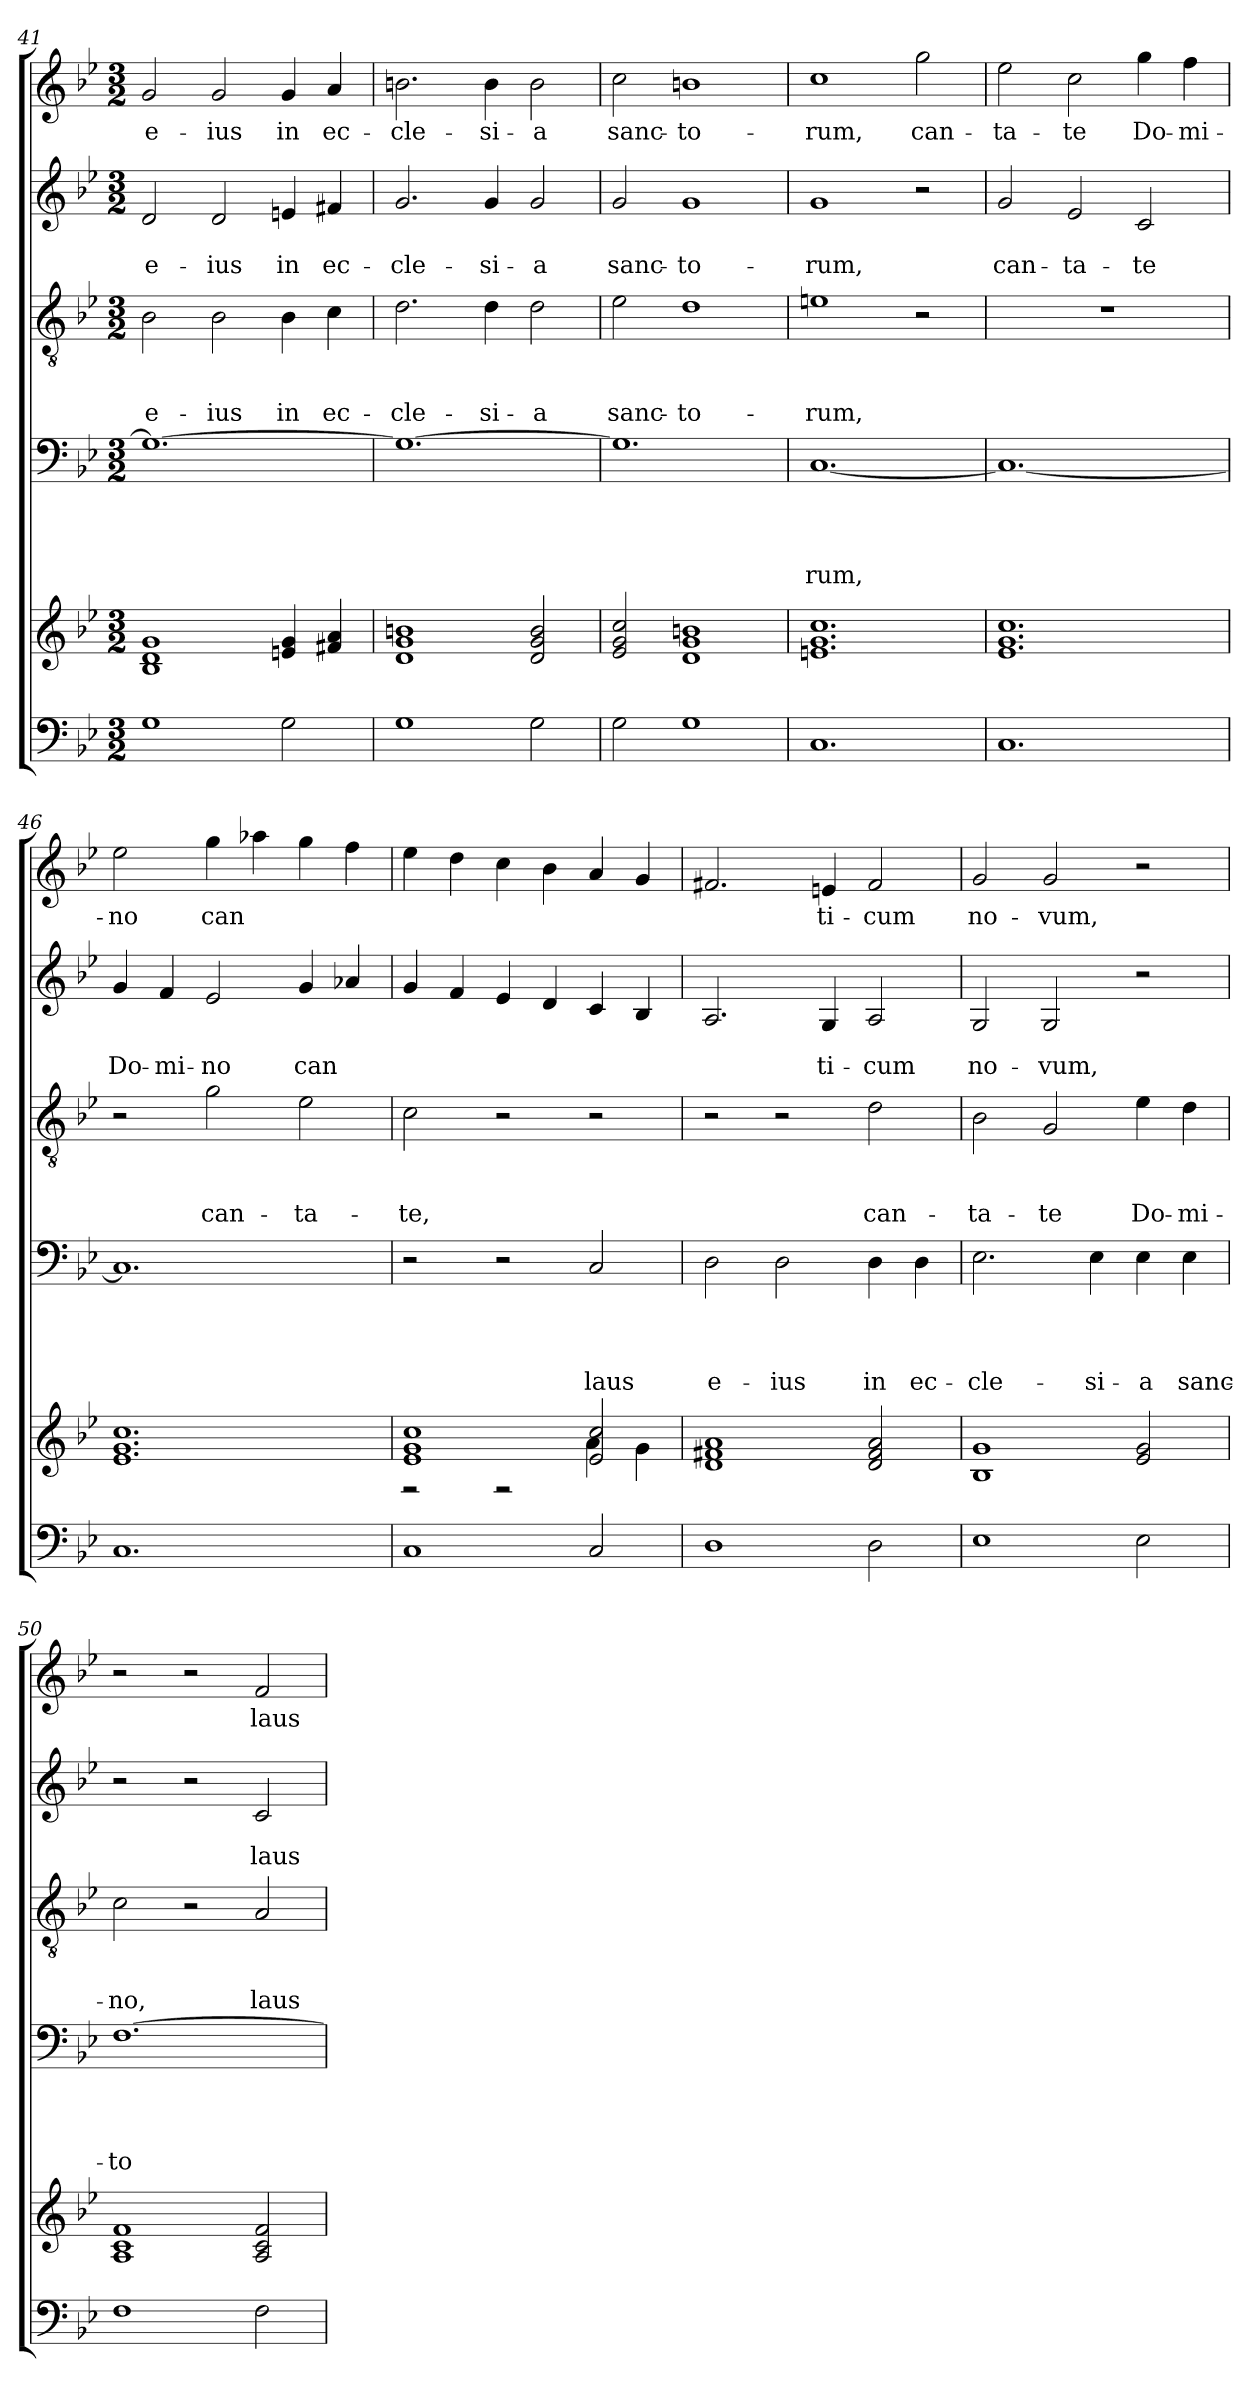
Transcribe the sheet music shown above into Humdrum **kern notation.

**kern	**kern	**kern	**text	**text	**text	**text	**kern	**text	**text	**text	**kern	**text	**text	**kern	**text
*part6	*part5	*part4	*part4	*part4	*part4	*part4	*part3	*part3	*part3	*part3	*part2	*part2	*part2	*part1	*part1
*staff6	*staff5	*staff4	*staff4	*staff4	*staff4	*staff4	*staff3	*staff3	*staff3	*staff3	*staff2	*staff2	*staff2	*staff1	*staff1
!!LO:PB:g=z
*clefF4	*clefG2	*clefF4	*	*	*	*	*clefGv2	*	*	*	*clefG2	*	*	*clefG2	*
*k[b-e-]	*k[b-e-]	*k[b-e-]	*	*	*	*	*k[b-e-]	*	*	*	*k[b-e-]	*	*	*k[b-e-]	*
*B-:	*B-:	*B-:	*	*	*	*	*B-:	*	*	*	*B-:	*	*	*B-:	*
*M3/2	*M3/2	*M3/2	*	*	*	*	*M3/2	*	*	*	*M3/2	*	*	*M3/2	*
=41	=41	=41	=41	=41	=41	=41	=41	=41	=41	=41	=41	=41	=41	=41	=41
!	!	!	!	!	!	!	!	!	!	!LO:LY:b	!	!	!LO:LY:b	!	!LO:LY:b
1G	1B- 1d 1g	1.G_	.	.	.	.	2B-\	.	.	e-	2d/	.	e-	2g/	e-
!	!	!	!	!	!	!	!	!	!	!LO:LY:b	!	!	!LO:LY:b	!	!LO:LY:b
.	.	.	.	.	.	.	2B-\	.	.	-ius	2d/	.	-ius	2g/	-ius
!	!	!	!	!	!	!	!	!	!	!LO:LY:b	!	!	!LO:LY:b	!	!LO:LY:b
2G\	4en/ 4g/	.	.	.	.	.	4B-\	.	.	in	4en/	.	in	4g/	in
!	!	!	!	!	!	!	!	!	!	!LO:LY:b	!	!	!LO:LY:b	!	!LO:LY:b
.	4f#X/ 4a/	.	.	.	.	.	4c\	.	.	ec-	4f#X/	.	ec-	4a/	ec-
=42	=42	=42	=42	=42	=42	=42	=42	=42	=42	=42	=42	=42	=42	=42	=42
!	!	!	!	!	!	!	!	!	!	!LO:LY:b	!	!	!LO:LY:b	!	!LO:LY:b
1G	1d 1g 1bn	1.G_	.	.	.	.	2.d\	.	.	-cle-	2.g/	.	-cle-	2.bn\	-cle-
!	!	!	!	!	!	!	!	!	!	!LO:LY:b	!	!	!LO:LY:b	!	!LO:LY:b
.	.	.	.	.	.	.	4d\	.	.	-si-	4g/	.	-si-	4b\	-si-
!	!	!	!	!	!	!	!	!	!	!LO:LY:b	!	!	!LO:LY:b	!	!LO:LY:b
2G\	2d/ 2g/ 2b/	.	.	.	.	.	2d\	.	.	-a	2g/	.	-a	2b\	-a
=43	=43	=43	=43	=43	=43	=43	=43	=43	=43	=43	=43	=43	=43	=43	=43
!	!	!	!	!	!	!	!	!	!	!LO:LY:b	!	!	!LO:LY:b	!	!LO:LY:b
2G\	2e-/ 2g/ 2cc/	1.G]	.	.	.	.	2e-\	.	.	sanc-	2g/	.	sanc-	2cc\	sanc-
!	!	!	!	!	!	!	!	!	!	!LO:LY:b	!	!	!LO:LY:b	!	!LO:LY:b
1G	1d 1g 1bn	.	.	.	.	.	1d	.	.	-to-	1g	.	-to-	1bn	-to-
=44	=44	=44	=44	=44	=44	=44	=44	=44	=44	=44	=44	=44	=44	=44	=44
!	!	!	!	!	!	!LO:LY:b	!	!	!	!LO:LY:b	!	!	!LO:LY:b	!	!LO:LY:b
1.C	1.en 1.g 1.cc	[<1.C	.	.	.	rum,	1en	.	.	-rum,	1g	.	-rum,	1cc	-rum,
!	!	!	!	!	!	!	!	!	!	!	!	!	!	!	!LO:LY:b
.	.	.	.	.	.	.	2r	.	.	.	2r	.	.	2gg\	can-
=45	=45	=45	=45	=45	=45	=45	=45	=45	=45	=45	=45	=45	=45	=45	=45
!	!	!	!	!	!	!	!LO:N:vis=1	!	!	!	!	!	!LO:LY:b	!	!LO:LY:b
1.C	1.e- 1.g 1.cc	1.C_	.	.	.	.	1.r	.	.	.	2g/	.	can-	2ee-\	-ta-
!	!	!	!	!	!	!	!	!	!	!	!	!	!LO:LY:b	!	!LO:LY:b
.	.	.	.	.	.	.	.	.	.	.	2e-/	.	-ta-	2cc\	-te
!	!	!	!	!	!	!	!	!	!	!	!	!	!LO:LY:b	!	!LO:LY:b
.	.	.	.	.	.	.	.	.	.	.	2c/	.	-te	4gg\	Do-
!	!	!	!	!	!	!	!	!	!	!	!	!	!	!	!LO:LY:b
.	.	.	.	.	.	.	.	.	.	.	.	.	.	4ff\	-mi-
!!LO:LB:g=z
=46	=46	=46	=46	=46	=46	=46	=46	=46	=46	=46	=46	=46	=46	=46	=46
!	!	!	!	!	!	!	!	!	!	!	!	!	!LO:LY:b	!	!LO:LY:b
1.C	1.e- 1.g 1.cc	1.C]	.	.	.	.	2r	.	.	.	4g/	.	Do-	2ee-\	-no
!	!	!	!	!	!	!	!	!	!	!	!	!	!LO:LY:b	!	!
.	.	.	.	.	.	.	.	.	.	.	4f/	.	-mi-	.	.
!	!	!	!	!	!	!	!	!	!	!LO:LY:b	!	!	!LO:LY:b	!	!LO:LY:b
.	.	.	.	.	.	.	2g\	.	.	can-	2e-/	.	-no	4gg\	can
.	.	.	.	.	.	.	.	.	.	.	.	.	.	4aa-X\	.
!	!	!	!	!	!	!	!	!	!	!LO:LY:b	!	!	!LO:LY:b	!	!
.	.	.	.	.	.	.	2e-\	.	.	-ta-	4g/	.	can	4gg\	.
.	.	.	.	.	.	.	.	.	.	.	4a-X/	.	.	4ff\	.
!!LO:PB:g=z
=47	=47	=47	=47	=47	=47	=47	=47	=47	=47	=47	=47	=47	=47	=47	=47
*	*^	*	*	*	*	*	*	*	*	*	*	*	*	*	*
!	!	!	!	!	!	!	!	!	!	!	!LO:LY:b	!	!	!	!	!
1C	1e- 1g 1cc	2r	2r	.	.	.	.	2c\	.	.	-te,	4g/	.	.	4ee-\	.
.	.	.	.	.	.	.	.	.	.	.	.	4f/	.	.	4dd\	.
.	.	2r	2r	.	.	.	.	2r	.	.	.	4e-/	.	.	4cc\	.
.	.	.	.	.	.	.	.	.	.	.	.	4d/	.	.	4b-\	.
!	!	!	!	!	!	!	!LO:LY:b	!	!	!	!	!	!	!	!	!
2C/	2e-/ 2cc/	4a\	2C/	.	.	.	laus	2r	.	.	.	4c/	.	.	4a/	.
.	.	4g\	.	.	.	.	.	.	.	.	.	4B-/	.	.	4g/	.
=48	=48	=48	=48	=48	=48	=48	=48	=48	=48	=48	=48	=48	=48	=48	=48	=48
!	!	!	!	!	!	!	!LO:LY:b	!	!	!	!	!	!	!	!	!
*	*v	*v	*	*	*	*	*	*	*	*	*	*	*	*	*	*
1D	1d 1f#X 1a	2D\	.	.	.	e-	2r	.	.	.	2.A/	.	.	2.f#X/	.
!	!	!	!	!	!	!LO:LY:b	!	!	!	!	!	!	!	!	!
.	.	2D\	.	.	.	-ius	2r	.	.	.	.	.	.	.	.
!	!	!	!	!	!	!	!	!	!	!	!	!	!LO:LY:b	!	!LO:LY:b
.	.	.	.	.	.	.	.	.	.	.	4G/	.	ti-	4en/	ti-
!	!	!	!	!	!	!LO:LY:b	!	!	!	!LO:LY:b	!	!	!LO:LY:b	!	!LO:LY:b
2D\	2d/ 2f#/ 2a/	4D\	.	.	.	in	2d\	.	.	can-	2A/	.	-cum	2f#/	-cum
!	!	!	!	!	!	!LO:LY:b	!	!	!	!	!	!	!	!	!
.	.	4D\	.	.	.	ec-	.	.	.	.	.	.	.	.	.
=49	=49	=49	=49	=49	=49	=49	=49	=49	=49	=49	=49	=49	=49	=49	=49
!	!	!	!	!	!	!LO:LY:b	!	!	!	!LO:LY:b	!	!	!LO:LY:b	!	!LO:LY:b
1E-	1B- 1g	2.E-\	.	.	.	-cle-	2B-\	.	.	-ta-	2G/	.	no-	2g/	no-
!	!	!	!	!	!	!	!	!	!	!LO:LY:b	!	!	!LO:LY:b	!	!LO:LY:b
.	.	.	.	.	.	.	2G/	.	.	-te	2G/	.	-vum,	2g/	-vum,
!	!	!	!	!	!	!LO:LY:b	!	!	!	!	!	!	!	!	!
.	.	4E-\	.	.	.	-si-	.	.	.	.	.	.	.	.	.
!	!	!	!	!	!	!LO:LY:b	!	!	!	!LO:LY:b	!	!	!	!	!
2E-\	2e-/ 2g/	4E-\	.	.	.	-a	4e-\	.	.	Do-	2r	.	.	2r	.
!	!	!	!	!	!	!LO:LY:b	!	!	!	!LO:LY:b	!	!	!	!	!
.	.	4E-\	.	.	.	sanc-	4d\	.	.	-mi-	.	.	.	.	.
=50	=50	=50	=50	=50	=50	=50	=50	=50	=50	=50	=50	=50	=50	=50	=50
!	!	!	!	!	!	!LO:LY:b	!	!	!	!LO:LY:b	!	!	!	!	!
1F	1A 1c 1f	[>1.F	.	.	.	-to	2c\	.	.	-no,	2r	.	.	2r	.
.	.	.	.	.	.	.	2r	.	.	.	2r	.	.	2r	.
!	!	!	!	!	!	!	!	!	!	!LO:LY:b	!	!	!LO:LY:b	!	!LO:LY:b
2F\	2A/ 2c/ 2f/	.	.	.	.	.	2A/	.	.	laus	2c/	.	laus	2f/	laus
=	=	=	=	=	=	=	=	=	=	=	=	=	=	=	=
*-	*-	*-	*-	*-	*-	*-	*-	*-	*-	*-	*-	*-	*-	*-	*-
